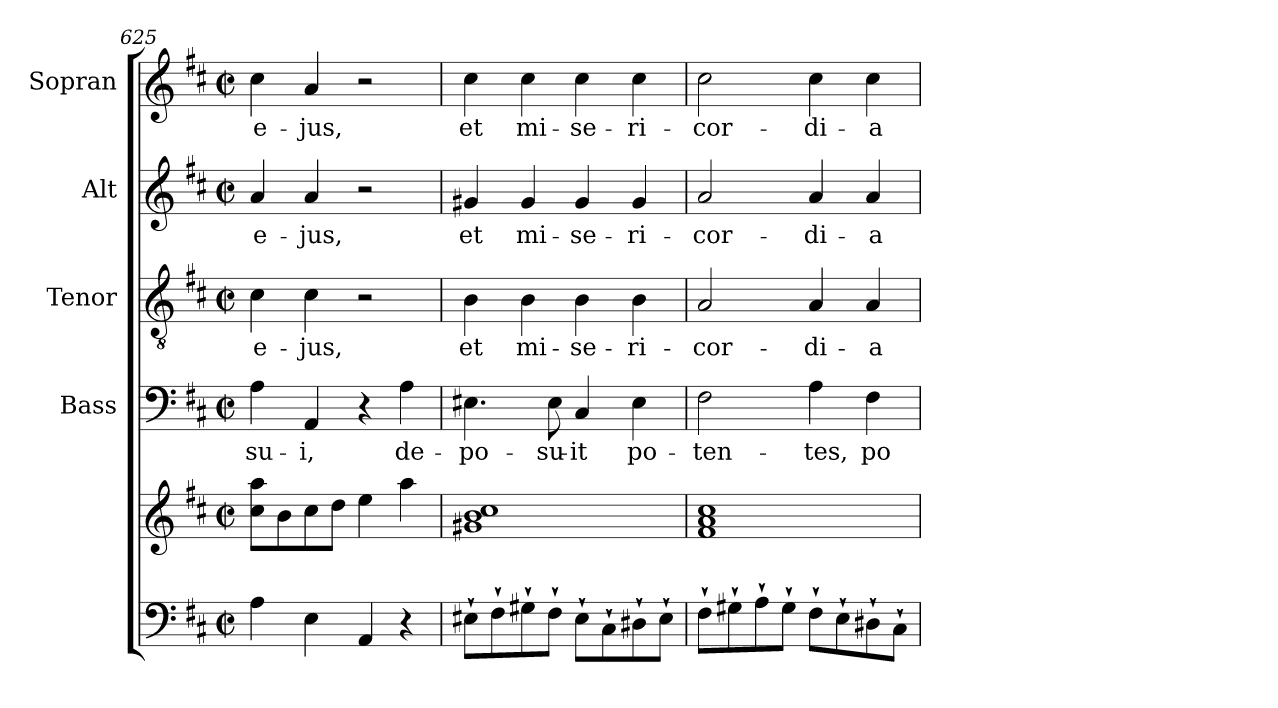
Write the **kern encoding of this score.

**kern	**kern	**kern	**text	**kern	**text	**kern	**text	**kern	**text
*part5	*part5	*part4	*part4	*part3	*part3	*part2	*part2	*part1	*part1
*staff6	*staff5	*staff4	*staff4	*staff3	*staff3	*staff2	*staff2	*staff1	*staff1
*	*	*I"Bass	*	*I"Tenor	*	*I"Alt	*	*I"Sopran	*
*	*	*I'B.	*	*I'T.	*	*I'A.	*	*I'S.	*
*clefF4	*clefG2	*clefF4	*	*clefGv2	*	*clefG2	*	*clefG2	*
*k[f#c#]	*k[f#c#]	*k[f#c#]	*	*k[f#c#]	*	*k[f#c#]	*	*k[f#c#]	*
*D:	*D:	*D:	*	*D:	*	*D:	*	*D:	*
*M2/2	*M2/2	*M2/2	*	*M2/2	*	*M2/2	*	*M2/2	*
*met(c|)	*met(c|)	*met(c|)	*	*met(c|)	*	*met(c|)	*	*met(c|)	*
=625	=625	=625	=625	=625	=625	=625	=625	=625	=625
!	!	!	!LO:LY:b	!	!LO:LY:b	!	!LO:LY:b	!	!LO:LY:b
4A\	8cc#\ 8aa\L	4A\	su-	4c#\	e-	4a/	e-	4cc#\	e-
.	8b\	.	.	.	.	.	.	.	.
!	!	!	!LO:LY:b	!	!LO:LY:b	!	!LO:LY:b	!	!LO:LY:b
4E\	8cc#\	4AA/	-i,	4c#\	-jus,	4a/	-jus,	4a/	-jus,
.	8dd\J	.	.	.	.	.	.	.	.
4AA/	4ee\	4r	.	2r	.	2r	.	2r	.
!	!	!	!LO:LY:b	!	!	!	!	!	!
4r	4aa\	4A\	de-	.	.	.	.	.	.
=626	=626	=626	=626	=626	=626	=626	=626	=626	=626
!	!	!	!LO:LY:b	!	!LO:LY:b	!	!LO:LY:b	!	!LO:LY:b
8E#X`>\L	1g#X 1b 1cc#	4.E#X\	-po-	4B\	et	4g#X/	et	4cc#\	et
8F#`>\	.	.	.	.	.	.	.	.	.
!	!	!	!	!	!LO:LY:b	!	!LO:LY:b	!	!LO:LY:b
8G#X`>\	.	.	.	4B\	mi-	4g#/	mi-	4cc#\	mi-
!	!	!	!LO:LY:b	!	!	!	!	!	!
8F#`>\J	.	8E#\	-su-	.	.	.	.	.	.
!	!	!	!LO:LY:b	!	!LO:LY:b	!	!LO:LY:b	!	!LO:LY:b
8E#`>\L	.	4C#/	-it	4B\	-se-	4g#/	-se-	4cc#\	-se-
8C#`>\	.	.	.	.	.	.	.	.	.
!	!	!	!LO:LY:b	!	!LO:LY:b	!	!LO:LY:b	!	!LO:LY:b
8D#X`>\	.	4E#\	po-	4B\	-ri-	4g#/	-ri-	4cc#\	-ri-
8E#`>\J	.	.	.	.	.	.	.	.	.
=627	=627	=627	=627	=627	=627	=627	=627	=627	=627
!	!	!	!LO:LY:b	!	!LO:LY:b	!	!LO:LY:b	!	!LO:LY:b
8F#`>\L	1f# 1a 1cc#	2F#\	-ten-	2A/	-cor-	2a/	-cor-	2cc#\	-cor-
8G#X`>\	.	.	.	.	.	.	.	.	.
8A`>\	.	.	.	.	.	.	.	.	.
8G#`>\J	.	.	.	.	.	.	.	.	.
!	!	!	!LO:LY:b	!	!LO:LY:b	!	!LO:LY:b	!	!LO:LY:b
8F#`>\L	.	4A\	-tes,	4A/	-di-	4a/	-di-	4cc#\	-di-
8E`>\	.	.	.	.	.	.	.	.	.
!	!	!	!LO:LY:b	!	!LO:LY:b	!	!LO:LY:b	!	!LO:LY:b
8D#X`>\	.	4F#\	po-	4A/	-a	4a/	-a	4cc#\	-a
8C#`>\J	.	.	.	.	.	.	.	.	.
=	=	=	=	=	=	=	=	=	=
*-	*-	*-	*-	*-	*-	*-	*-	*-	*-
